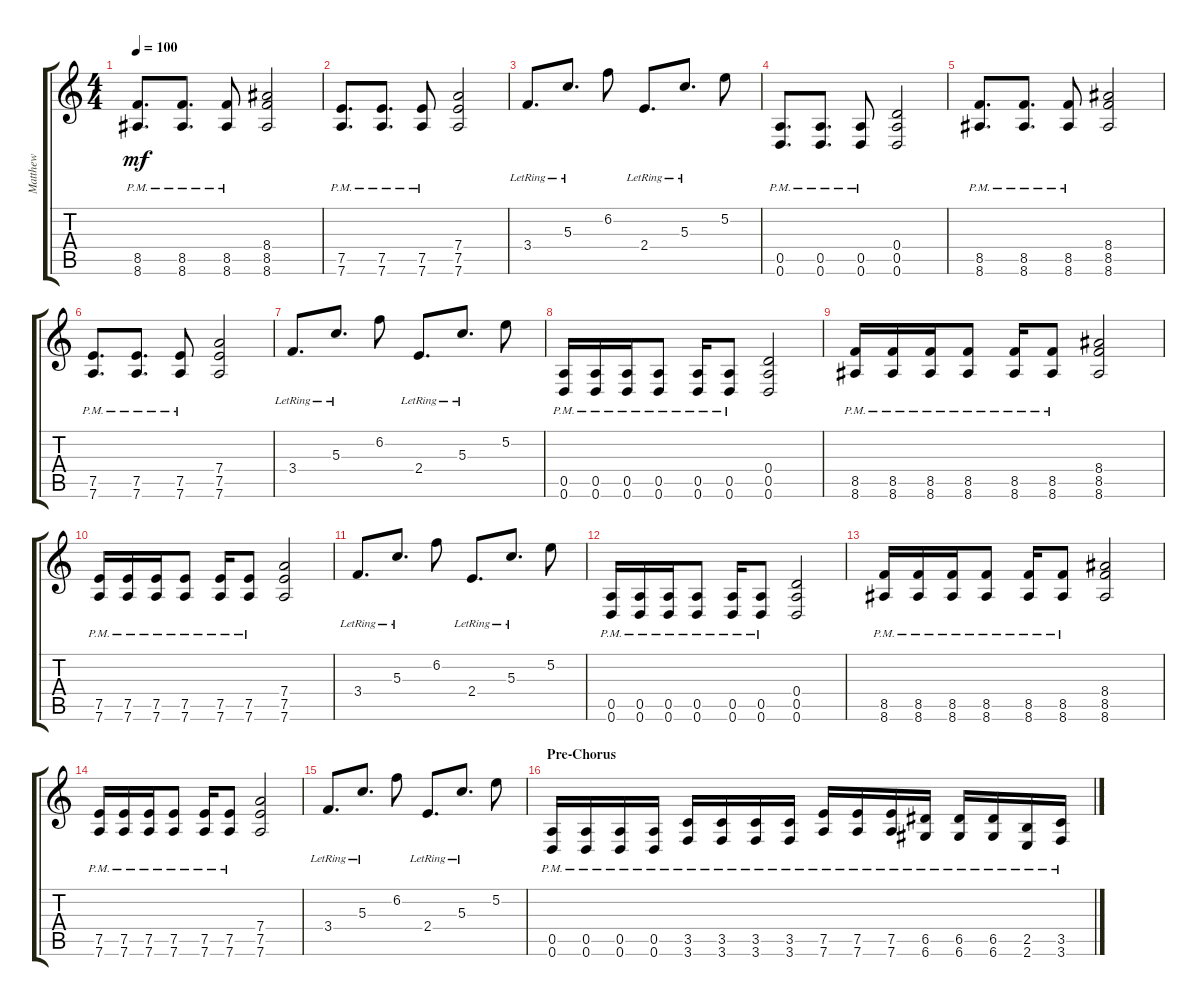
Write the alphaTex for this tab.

\track ("Matthew" "Matthew") {instrument distortionguitar}
\staff {score tabs}
\tuning (E4 B3 G3 D3 A2 D2) {hide}
\ts (4 4)
\tempo 100
\clef g2
\ks c
(8.5{pm} 8.6{pm}).8{d dy mf} (8.5{pm} 8.6{pm}).8{d} (8.5{pm} 8.6{pm}).8 (8.4 8.5 8.6).2 |
(7.5{pm} 7.6{pm}).8{d} (7.5{pm} 7.6{pm}).8{d} (7.5{pm} 7.6{pm}).8 (7.4 7.5 7.6).2 |
3.4{lr}.8{d} 5.3{lr}.8{d} 6.2.8 2.4{lr}.8{d} 5.3{lr}.8{d} 5.2.8 |
(0.5{pm} 0.6{pm}).8{d} (0.5{pm} 0.6{pm}).8{d} (0.5{pm} 0.6{pm}).8 (0.4 0.5 0.6).2 |
(8.5{pm} 8.6{pm}).8{d} (8.5{pm} 8.6{pm}).8{d} (8.5{pm} 8.6{pm}).8 (8.4 8.5 8.6).2 |
(7.5{pm} 7.6{pm}).8{d} (7.5{pm} 7.6{pm}).8{d} (7.5{pm} 7.6{pm}).8 (7.4 7.5 7.6).2 |
3.4{lr}.8{d} 5.3{lr}.8{d} 6.2.8 2.4{lr}.8{d} 5.3{lr}.8{d} 5.2.8 |
(0.5{pm} 0.6{pm}).16 (0.5{pm} 0.6{pm}).16 (0.5{pm} 0.6{pm}).16 (0.5{pm} 0.6{pm}).8 (0.5{pm} 0.6{pm}).16 (0.5{pm} 0.6{pm}).8 (0.4 0.5 0.6).2 |
(8.5{pm} 8.6{pm}).16 (8.5{pm} 8.6{pm}).16 (8.5{pm} 8.6{pm}).16 (8.5{pm} 8.6{pm}).8 (8.5{pm} 8.6{pm}).16 (8.5{pm} 8.6{pm}).8 (8.4 8.5 8.6).2 |
(7.5{pm} 7.6{pm}).16 (7.5{pm} 7.6{pm}).16 (7.5{pm} 7.6{pm}).16 (7.5{pm} 7.6{pm}).8 (7.5{pm} 7.6{pm}).16 (7.5{pm} 7.6{pm}).8 (7.4 7.5 7.6).2 |
3.4{lr}.8{d} 5.3{lr}.8{d} 6.2.8 2.4{lr}.8{d} 5.3{lr}.8{d} 5.2.8 |
(0.5{pm} 0.6{pm}).16 (0.5{pm} 0.6{pm}).16 (0.5{pm} 0.6{pm}).16 (0.5{pm} 0.6{pm}).8 (0.5{pm} 0.6{pm}).16 (0.5{pm} 0.6{pm}).8 (0.4 0.5 0.6).2 |
(8.5{pm} 8.6{pm}).16 (8.5{pm} 8.6{pm}).16 (8.5{pm} 8.6{pm}).16 (8.5{pm} 8.6{pm}).8 (8.5{pm} 8.6{pm}).16 (8.5{pm} 8.6{pm}).8 (8.4 8.5 8.6).2 |
(7.5{pm} 7.6{pm}).16 (7.5{pm} 7.6{pm}).16 (7.5{pm} 7.6{pm}).16 (7.5{pm} 7.6{pm}).8 (7.5{pm} 7.6{pm}).16 (7.5{pm} 7.6{pm}).8 (7.4 7.5 7.6).2 |
3.4{lr}.8{d} 5.3{lr}.8{d} 6.2.8 2.4{lr}.8{d} 5.3{lr}.8{d} 5.2.8 |
\section ("" "Pre-Chorus")
(0.5{pm} 0.6{pm}).16 (0.5{pm} 0.6{pm}).16 (0.5{pm} 0.6{pm}).16 (0.5{pm} 0.6{pm}).16 (3.5{pm} 3.6{pm}).16 (3.5{pm} 3.6{pm}).16 (3.5{pm} 3.6{pm}).16 (3.5{pm} 3.6{pm}).16 (7.5{pm} 7.6{pm}).16 (7.5{pm} 7.6{pm}).16 (7.5{pm} 7.6{pm}).16 (6.5{pm} 6.6{pm}).16 (6.5{pm} 6.6{pm}).16 (6.5{pm} 6.6{pm}).16 (2.5{pm} 2.6{pm}).16 (3.5{pm} 3.6{pm}).16
